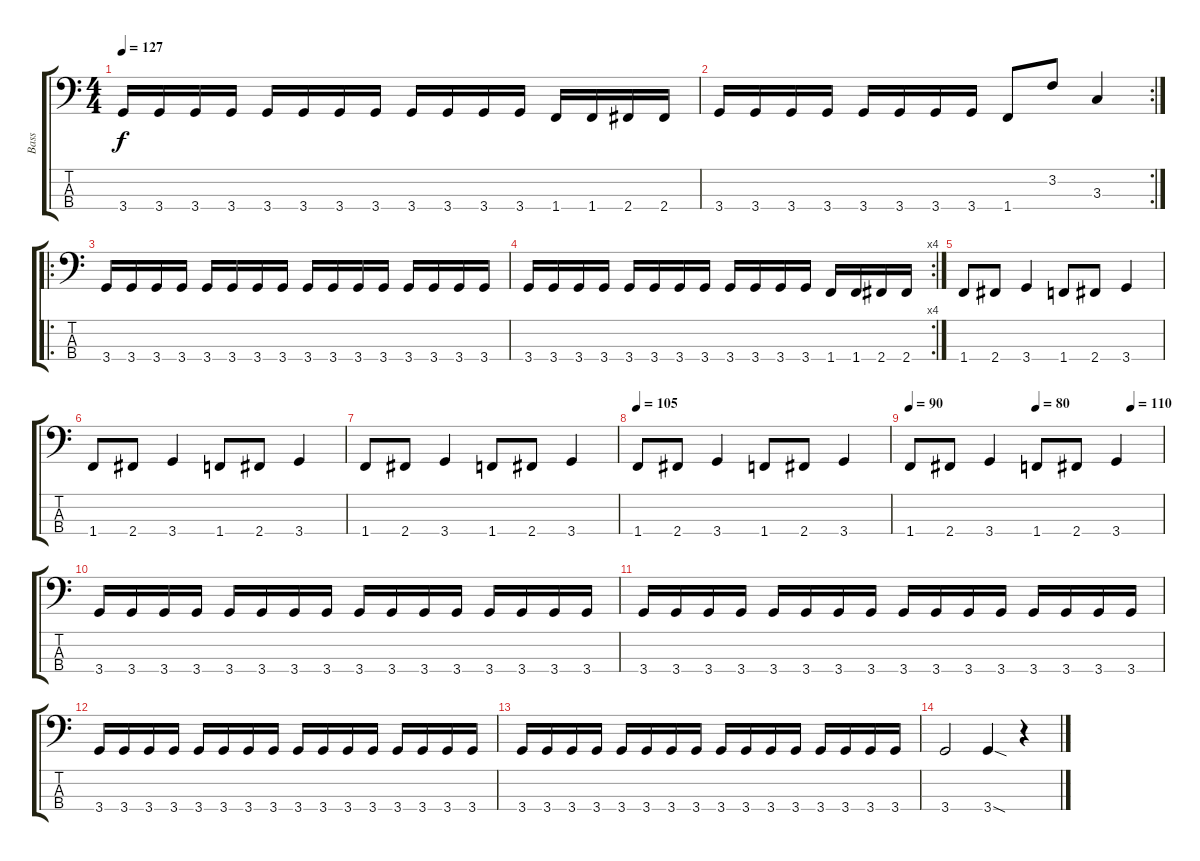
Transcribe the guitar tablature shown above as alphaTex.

\track ("Bass" "Bass") {instrument electricbasspick}
\staff {score tabs}
\tuning (G2 D2 A1 E1) {hide}
\ts (4 4)
\tempo 127
\clef f4
\ks c
3.4.16{dy f} 3.4.16 3.4.16 3.4.16 3.4.16 3.4.16 3.4.16 3.4.16 3.4.16 3.4.16 3.4.16 3.4.16 1.4.16 1.4.16 2.4.16 2.4.16 |
\rc 2
3.4.16 3.4.16 3.4.16 3.4.16 3.4.16 3.4.16 3.4.16 3.4.16 1.4.8 3.2.8 3.3.4 |
\ro
3.4.16 3.4.16 3.4.16 3.4.16 3.4.16 3.4.16 3.4.16 3.4.16 3.4.16 3.4.16 3.4.16 3.4.16 3.4.16 3.4.16 3.4.16 3.4.16 |
\rc 4
3.4.16 3.4.16 3.4.16 3.4.16 3.4.16 3.4.16 3.4.16 3.4.16 3.4.16 3.4.16 3.4.16 3.4.16 1.4.16 1.4.16 2.4.16 2.4.16 |
1.4.8 2.4.8 3.4.4 1.4.8 2.4.8 3.4.4 |
1.4.8 2.4.8 3.4.4 1.4.8 2.4.8 3.4.4 |
1.4.8 2.4.8 3.4.4 1.4.8 2.4.8 3.4.4 |
\tempo 105
1.4.8 2.4.8 3.4.4 1.4.8 2.4.8 3.4.4 |
\tempo 90
\tempo (80 0.5)
\tempo (115 0.875)
\tempo (110 0.875)
1.4.8 2.4.8 3.4.4 1.4.8 2.4.8 3.4.4 |
3.4.16 3.4.16 3.4.16 3.4.16 3.4.16 3.4.16 3.4.16 3.4.16 3.4.16 3.4.16 3.4.16 3.4.16 3.4.16 3.4.16 3.4.16 3.4.16 |
3.4.16 3.4.16 3.4.16 3.4.16 3.4.16 3.4.16 3.4.16 3.4.16 3.4.16 3.4.16 3.4.16 3.4.16 3.4.16 3.4.16 3.4.16 3.4.16 |
3.4.16 3.4.16 3.4.16 3.4.16 3.4.16 3.4.16 3.4.16 3.4.16 3.4.16 3.4.16 3.4.16 3.4.16 3.4.16 3.4.16 3.4.16 3.4.16 |
3.4.16 3.4.16 3.4.16 3.4.16 3.4.16 3.4.16 3.4.16 3.4.16 3.4.16 3.4.16 3.4.16 3.4.16 3.4.16 3.4.16 3.4.16 3.4.16 |
3.4.2 3.4{sod}.4 r.4
